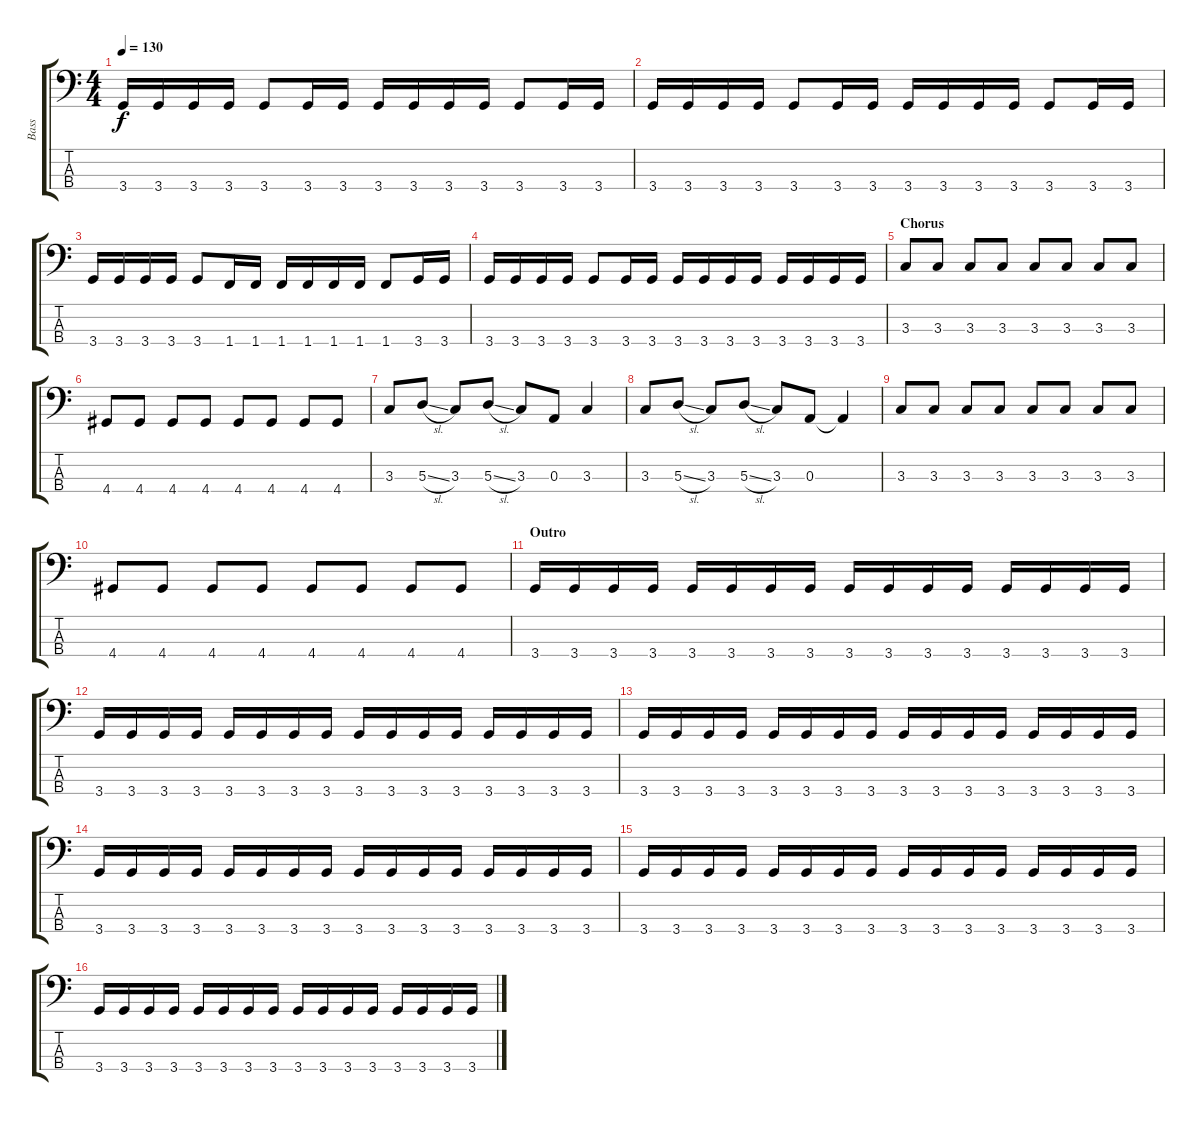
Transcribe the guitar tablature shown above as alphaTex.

\track ("Bass" "Bass") {instrument electricbassfinger}
\staff {score tabs}
\tuning (G2 D2 A1 E1) {hide}
\ts (4 4)
\tempo 130
\clef f4
\ks c
3.4.16{dy f} 3.4.16 3.4.16 3.4.16 3.4.8 3.4.16 3.4.16 3.4.16 3.4.16 3.4.16 3.4.16 3.4.8 3.4.16 3.4.16 |
3.4.16 3.4.16 3.4.16 3.4.16 3.4.8 3.4.16 3.4.16 3.4.16 3.4.16 3.4.16 3.4.16 3.4.8 3.4.16 3.4.16 |
3.4.16 3.4.16 3.4.16 3.4.16 3.4.8 1.4.16 1.4.16 1.4.16 1.4.16 1.4.16 1.4.16 1.4.8 3.4.16 3.4.16 |
3.4.16 3.4.16 3.4.16 3.4.16 3.4.8 3.4.16 3.4.16 3.4.16 3.4.16 3.4.16 3.4.16 3.4.16 3.4.16 3.4.16 3.4.16 |
\section ("" "Chorus")
3.3.8 3.3.8 3.3.8 3.3.8 3.3.8 3.3.8 3.3.8 3.3.8 |
4.4.8 4.4.8 4.4.8 4.4.8 4.4.8 4.4.8 4.4.8 4.4.8 |
3.3.8 5.3{sl}.8 3.3.8 5.3{sl}.8 3.3.8 0.3.8 3.3.4 |
3.3.8 5.3{sl}.8 3.3.8 5.3{sl}.8 3.3.8 0.3.8 0.3{t}.4 |
3.3.8 3.3.8 3.3.8 3.3.8 3.3.8 3.3.8 3.3.8 3.3.8 |
4.4.8 4.4.8 4.4.8 4.4.8 4.4.8 4.4.8 4.4.8 4.4.8 |
\section ("" "Outro")
3.4.16 3.4.16 3.4.16 3.4.16 3.4.16 3.4.16 3.4.16 3.4.16 3.4.16 3.4.16 3.4.16 3.4.16 3.4.16 3.4.16 3.4.16 3.4.16 |
3.4.16 3.4.16 3.4.16 3.4.16 3.4.16 3.4.16 3.4.16 3.4.16 3.4.16 3.4.16 3.4.16 3.4.16 3.4.16 3.4.16 3.4.16 3.4.16 |
3.4.16 3.4.16 3.4.16 3.4.16 3.4.16 3.4.16 3.4.16 3.4.16 3.4.16 3.4.16 3.4.16 3.4.16 3.4.16 3.4.16 3.4.16 3.4.16 |
3.4.16 3.4.16 3.4.16 3.4.16 3.4.16 3.4.16 3.4.16 3.4.16 3.4.16 3.4.16 3.4.16 3.4.16 3.4.16 3.4.16 3.4.16 3.4.16 |
3.4.16 3.4.16 3.4.16 3.4.16 3.4.16 3.4.16 3.4.16 3.4.16 3.4.16 3.4.16 3.4.16 3.4.16 3.4.16 3.4.16 3.4.16 3.4.16 |
3.4.16 3.4.16 3.4.16 3.4.16 3.4.16 3.4.16 3.4.16 3.4.16 3.4.16 3.4.16 3.4.16 3.4.16 3.4.16 3.4.16 3.4.16 3.4.16
